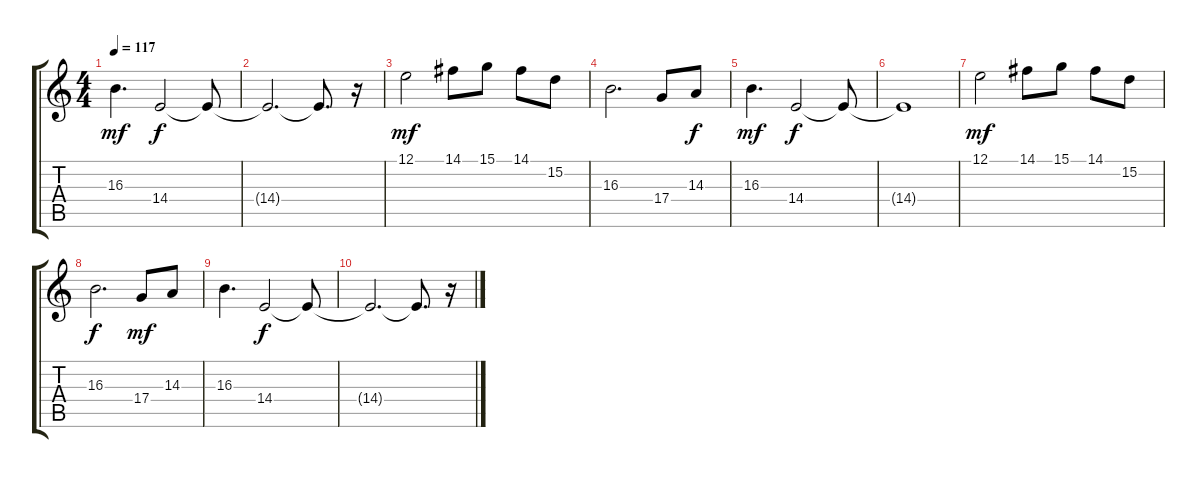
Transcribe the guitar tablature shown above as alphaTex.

\track "" {instrument fx4atmosphere}
\staff {score tabs}
\tuning (E4 B3 G3 D3 A2 E2) {hide}
\ts (4 4)
\tempo 117
\clef g2
\ks c
16.3.4{d dy mf} 14.4.2{dy f} 14.4{t}.8 |
14.4{t}.2{d} 14.4{t}.8{d} r.16 |
12.1.2{dy mf} 14.1.8 15.1.8 14.1.8 15.2.8 |
16.3.2{d} 17.4.8 14.3.8{dy f} |
16.3.4{d dy mf} 14.4.2{dy f} 14.4{t}.8 |
14.4{t}.1 |
12.1.2{dy mf} 14.1.8 15.1.8 14.1.8 15.2.8 |
16.3.2{d dy f} 17.4.8{dy mf} 14.3.8 |
16.3.4{d} 14.4.2{dy f} 14.4{t}.8 |
14.4{t}.2{d} 14.4{t}.8{d} r.16
